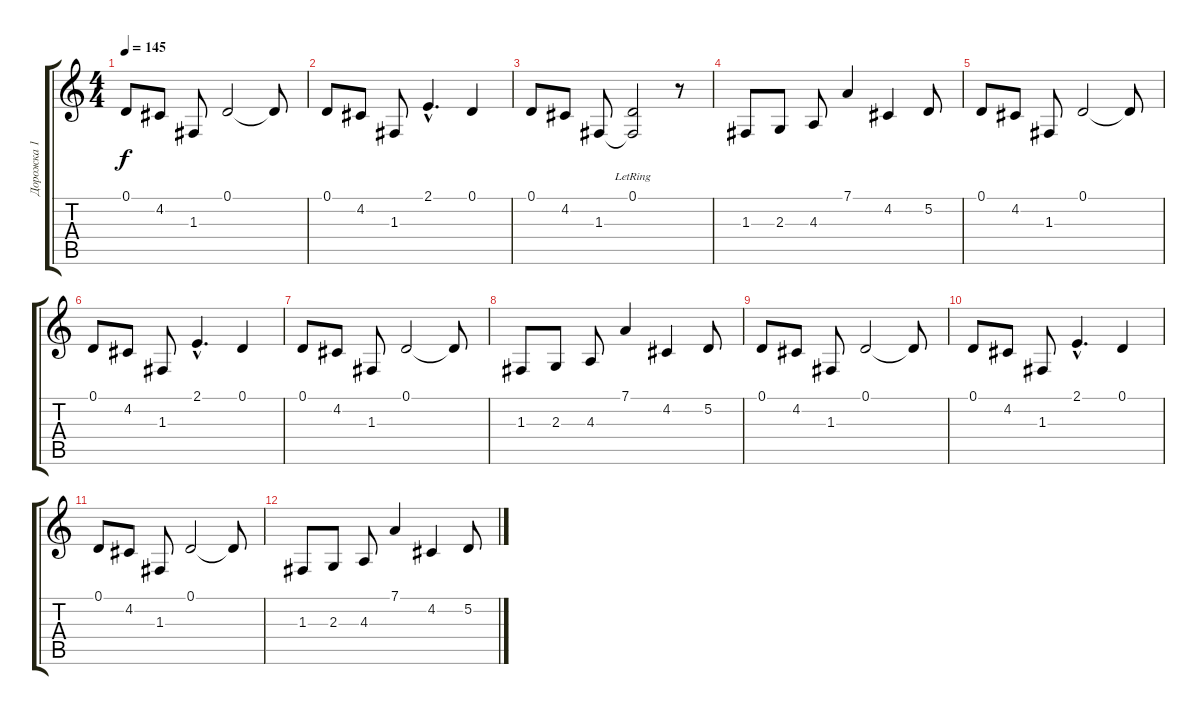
\track ("Дорожка 1" "Дорожка 1") {instrument electricgrandpiano}
\staff {score tabs}
\tuning (D4 A3 F3 C3 G2 D2) {hide}
\ts (4 4)
\tempo 145
\clef g2
\ks c
0.1.8{dy f instrument electricgrandpiano} 4.2.8 1.3.8 0.1.2 0.1{t}.8 |
0.1.8 4.2.8 1.3.8 2.1{hac}.4{d} 0.1.4 |
0.1.8 4.2.8 1.3.8 (0.1{lr} 1.3{t}).2 r.8 |
1.3.8 2.3.8 4.3.8 7.1.4 4.2.4 5.2.8 |
0.1.8 4.2.8 1.3.8 0.1.2 0.1{t}.8 |
0.1.8 4.2.8 1.3.8 2.1{hac}.4{d} 0.1.4 |
0.1.8 4.2.8 1.3.8 0.1.2 0.1{t}.8 |
1.3.8 2.3.8 4.3.8 7.1.4 4.2.4 5.2.8 |
0.1.8 4.2.8 1.3.8 0.1.2 0.1{t}.8 |
0.1.8 4.2.8 1.3.8 2.1{hac}.4{d} 0.1.4 |
0.1.8 4.2.8 1.3.8 0.1.2 0.1{t}.8 |
1.3.8 2.3.8 4.3.8 7.1.4 4.2.4 5.2.8
